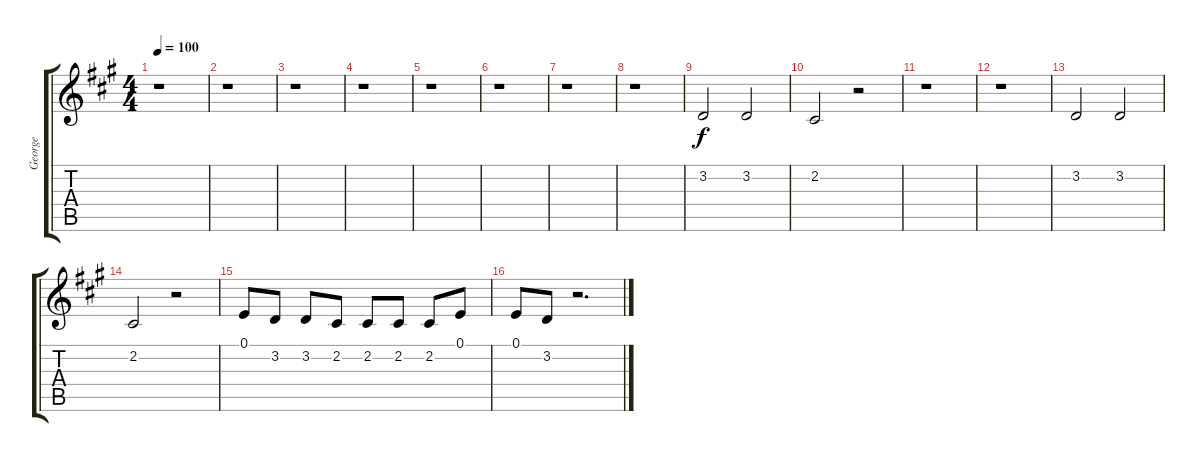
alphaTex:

\track ("George" "George") {instrument altosax}
\staff {score tabs}
\tuning (E4 B3 G3 D3 A2 E2) {hide}
\ts (4 4)
\tempo 100
\clef g2
\ks a
r.1{dy f} |
r.1 |
r.1 |
r.1 |
r.1 |
r.1 |
r.1 |
r.1 |
3.2.2 3.2.2 |
2.2.2 r.2 |
r.1 |
r.1 |
3.2.2 3.2.2 |
2.2.2 r.2 |
0.1.8 3.2.8 3.2.8 2.2.8 2.2.8 2.2.8 2.2.8 0.1.8 |
0.1.8 3.2.8 r.2{d}
